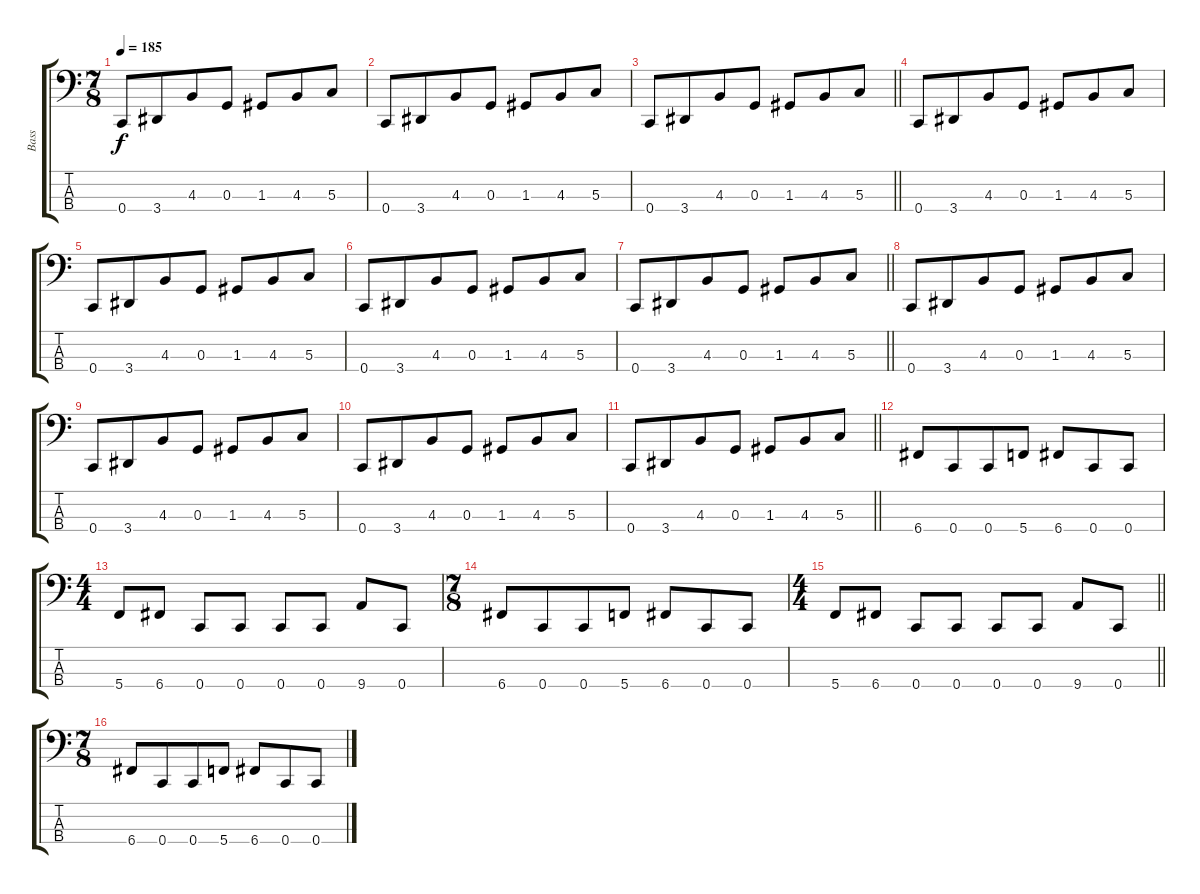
\track ("Bass" "Bass") {instrument electricbassfinger}
\staff {score tabs}
\tuning (F2 C2 G1 C1) {hide}
\ts (7 8)
\tempo 185
\clef f4
\ks c
0.4.8{dy f} 3.4.8 4.3.8 0.3.8 1.3.8 4.3.8 5.3.8 |
0.4.8 3.4.8 4.3.8 0.3.8 1.3.8 4.3.8 5.3.8 |
\barLineRight lightlight
0.4.8 3.4.8 4.3.8 0.3.8 1.3.8 4.3.8 5.3.8 |
0.4.8 3.4.8 4.3.8 0.3.8 1.3.8 4.3.8 5.3.8 |
0.4.8 3.4.8 4.3.8 0.3.8 1.3.8 4.3.8 5.3.8 |
0.4.8 3.4.8 4.3.8 0.3.8 1.3.8 4.3.8 5.3.8 |
\barLineRight lightlight
0.4.8 3.4.8 4.3.8 0.3.8 1.3.8 4.3.8 5.3.8 |
0.4.8 3.4.8 4.3.8 0.3.8 1.3.8 4.3.8 5.3.8 |
0.4.8 3.4.8 4.3.8 0.3.8 1.3.8 4.3.8 5.3.8 |
0.4.8 3.4.8 4.3.8 0.3.8 1.3.8 4.3.8 5.3.8 |
\barLineRight lightlight
0.4.8 3.4.8 4.3.8 0.3.8 1.3.8 4.3.8 5.3.8 |
6.4.8 0.4.8 0.4.8 5.4.8 6.4.8 0.4.8 0.4.8 |
\ts (4 4)
5.4.8 6.4.8 0.4.8 0.4.8 0.4.8 0.4.8 9.4.8 0.4.8 |
\ts (7 8)
6.4.8 0.4.8 0.4.8 5.4.8 6.4.8 0.4.8 0.4.8 |
\ts (4 4)
\barLineRight lightlight
5.4.8 6.4.8 0.4.8 0.4.8 0.4.8 0.4.8 9.4.8 0.4.8 |
\ts (7 8)
6.4.8 0.4.8 0.4.8 5.4.8 6.4.8 0.4.8 0.4.8
